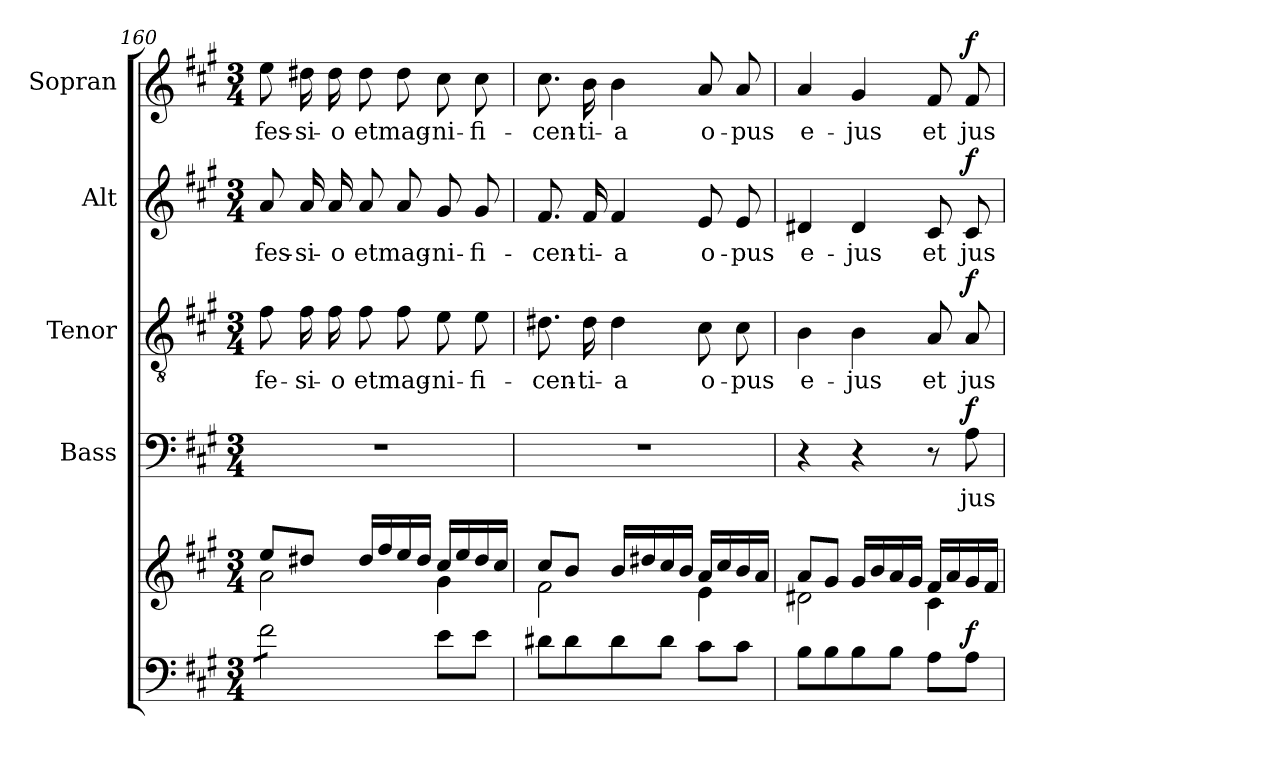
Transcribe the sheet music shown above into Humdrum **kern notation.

**kern	**kern	**dynam	**kern	**text	**dynam	**kern	**text	**dynam	**kern	**text	**dynam	**kern	**text	**dynam
*part5	*part5	*part5	*part4	*part4	*part4	*part3	*part3	*part3	*part2	*part2	*part2	*part1	*part1	*part1
*staff6	*staff5	*staff5/6	*staff4	*staff4	*staff4	*staff3	*staff3	*staff3	*staff2	*staff2	*staff2	*staff1	*staff1	*staff1
*	*	*	*I"Bass	*	*	*I"Tenor	*	*	*I"Alt	*	*	*I"Sopran	*	*
*	*	*	*I'B.	*	*	*I'T.	*	*	*I'A.	*	*	*I'S.	*	*
*clefF4	*clefG2	*	*clefF4	*	*	*clefGv2	*	*	*clefG2	*	*	*clefG2	*	*
*k[f#c#g#]	*k[f#c#g#]	*	*k[f#c#g#]	*	*	*k[f#c#g#]	*	*	*k[f#c#g#]	*	*	*k[f#c#g#]	*	*
*A:	*A:	*	*A:	*	*	*A:	*	*	*A:	*	*	*A:	*	*
*M3/4	*M3/4	*	*M3/4	*	*	*M3/4	*	*	*M3/4	*	*	*M3/4	*	*
=160	=160	=160	=160	=160	=160	=160	=160	=160	=160	=160	=160	=160	=160	=160
*	*^	*	*	*	*	*	*	*	*	*	*	*	*	*
!	!	!	!	!	!	!	!	!LO:LY:b	!	!	!LO:LY:b	!	!	!LO:LY:b	!
*tremolo	*	*	*	*	*	*	*	*	*	*	*	*	*	*	*
8f#\L	8ee/L	2a\	.	2.r	.	.	8f#\	-fe-	.	8a/	-fes-	.	8ee\	-fes-	.
!	!	!	!	!	!	!	!	!LO:LY:b	!	!	!LO:LY:b	!	!	!LO:LY:b	!
8f#\	8dd#X/J	.	.	.	.	.	16f#\	-si-	.	16a/	-si-	.	16dd#X\	-si-	.
!	!	!	!	!	!	!	!	!LO:LY:b	!	!	!LO:LY:b	!	!	!LO:LY:b	!
.	.	.	.	.	.	.	16f#\	-o	.	16a/	-o	.	16dd#\	-o	.
!	!	!	!	!	!	!	!	!LO:LY:b	!	!	!LO:LY:b	!	!	!LO:LY:b	!
8f#\	16dd#/LL	.	.	.	.	.	8f#\	et	.	8a/	et	.	8dd#\	et	.
.	16ff#/	.	.	.	.	.	.	.	.	.	.	.	.	.	.
!	!	!	!	!	!	!	!	!LO:LY:b	!	!	!LO:LY:b	!	!	!LO:LY:b	!
8f#\J	16ee/	.	.	.	.	.	8f#\	mag-	.	8a/	mag-	.	8dd#\	mag-	.
*Xtremolo	*	*	*	*	*	*	*	*	*	*	*	*	*	*	*
.	16dd#/JJ	.	.	.	.	.	.	.	.	.	.	.	.	.	.
!	!	!	!	!	!	!	!	!LO:LY:b	!	!	!LO:LY:b	!	!	!LO:LY:b	!
8e\L	16cc#/LL	4g#\	.	.	.	.	8e\	-ni-	.	8g#/	-ni-	.	8cc#\	-ni-	.
.	16ee/	.	.	.	.	.	.	.	.	.	.	.	.	.	.
!	!	!	!	!	!	!	!	!LO:LY:b	!	!	!LO:LY:b	!	!	!LO:LY:b	!
8e\J	16dd#/	.	.	.	.	.	8e\	-fi-	.	8g#/	-fi-	.	8cc#\	-fi-	.
.	16cc#/JJ	.	.	.	.	.	.	.	.	.	.	.	.	.	.
=161	=161	=161	=161	=161	=161	=161	=161	=161	=161	=161	=161	=161	=161	=161	=161
!	!	!	!	!	!	!	!	!LO:LY:b	!	!	!LO:LY:b	!	!	!LO:LY:b	!
8d#X\L	8cc#/L	2f#\	.	2.r	.	.	8.d#X\	-cen-	.	8.f#/	-cen-	.	8.cc#\	-cen-	.
8d#\	8b/J	.	.	.	.	.	.	.	.	.	.	.	.	.	.
!	!	!	!	!	!	!	!	!LO:LY:b	!	!	!LO:LY:b	!	!	!LO:LY:b	!
.	.	.	.	.	.	.	16d#\	-ti-	.	16f#/	-ti-	.	16b\	-ti-	.
!	!	!	!	!	!	!	!	!LO:LY:b	!	!	!LO:LY:b	!	!	!LO:LY:b	!
8d#\	16b/LL	.	.	.	.	.	4d#\	-a	.	4f#/	-a	.	4b\	-a	.
.	16dd#X/	.	.	.	.	.	.	.	.	.	.	.	.	.	.
8d#\J	16cc#/	.	.	.	.	.	.	.	.	.	.	.	.	.	.
.	16b/JJ	.	.	.	.	.	.	.	.	.	.	.	.	.	.
!	!	!	!	!	!	!	!	!LO:LY:b	!	!	!LO:LY:b	!	!	!LO:LY:b	!
8c#\L	16a/LL	4e\	.	.	.	.	8c#\	o-	.	8e/	o-	.	8a/	o-	.
.	16cc#/	.	.	.	.	.	.	.	.	.	.	.	.	.	.
!	!	!	!	!	!	!	!	!LO:LY:b	!	!	!LO:LY:b	!	!	!LO:LY:b	!
8c#\J	16b/	.	.	.	.	.	8c#\	-pus	.	8e/	-pus	.	8a/	-pus	.
.	16a/JJ	.	.	.	.	.	.	.	.	.	.	.	.	.	.
!!LO:LB:g=z
=162	=162	=162	=162	=162	=162	=162	=162	=162	=162	=162	=162	=162	=162	=162	=162
!	!	!	!	!	!	!	!	!LO:LY:b	!	!	!LO:LY:b	!	!	!LO:LY:b	!
8B\L	8a/L	2d#X\	.	4r	.	.	4B\	e-	.	4d#X/	e-	.	4a/	e-	.
8B\	8g#/J	.	.	.	.	.	.	.	.	.	.	.	.	.	.
!	!	!	!	!	!	!	!	!LO:LY:b	!	!	!LO:LY:b	!	!	!LO:LY:b	!
8B\	16g#/LL	.	.	4r	.	.	4B\	-jus	.	4d#/	-jus	.	4g#/	-jus	.
.	16b/	.	.	.	.	.	.	.	.	.	.	.	.	.	.
8B\J	16a/	.	.	.	.	.	.	.	.	.	.	.	.	.	.
.	16g#/JJ	.	.	.	.	.	.	.	.	.	.	.	.	.	.
!	!	!	!	!	!	!	!	!LO:LY:b	!	!	!LO:LY:b	!	!	!LO:LY:b	!
8A\L	16f#/LL	4c#\	.	8r	.	.	8A/	et	.	8c#/	et	.	8f#/	et	.
.	16a/	.	.	.	.	.	.	.	.	.	.	.	.	.	.
!	!	!	!LO:DY:a=2	!	!LO:LY:b	!LO:DY:a	!	!LO:LY:b	!LO:DY:a	!	!LO:LY:b	!LO:DY:a	!	!LO:LY:b	!LO:DY:a
8A\J	16g#/	.	f	8A\	jus-	f	8A/	jus-	f	8c#/	jus-	f	8f#/	jus-	f
.	16f#/JJ	.	.	.	.	.	.	.	.	.	.	.	.	.	.
*	*v	*v	*	*	*	*	*	*	*	*	*	*	*	*	*
=	=	=	=	=	=	=	=	=	=	=	=	=	=	=
*-	*-	*-	*-	*-	*-	*-	*-	*-	*-	*-	*-	*-	*-	*-
